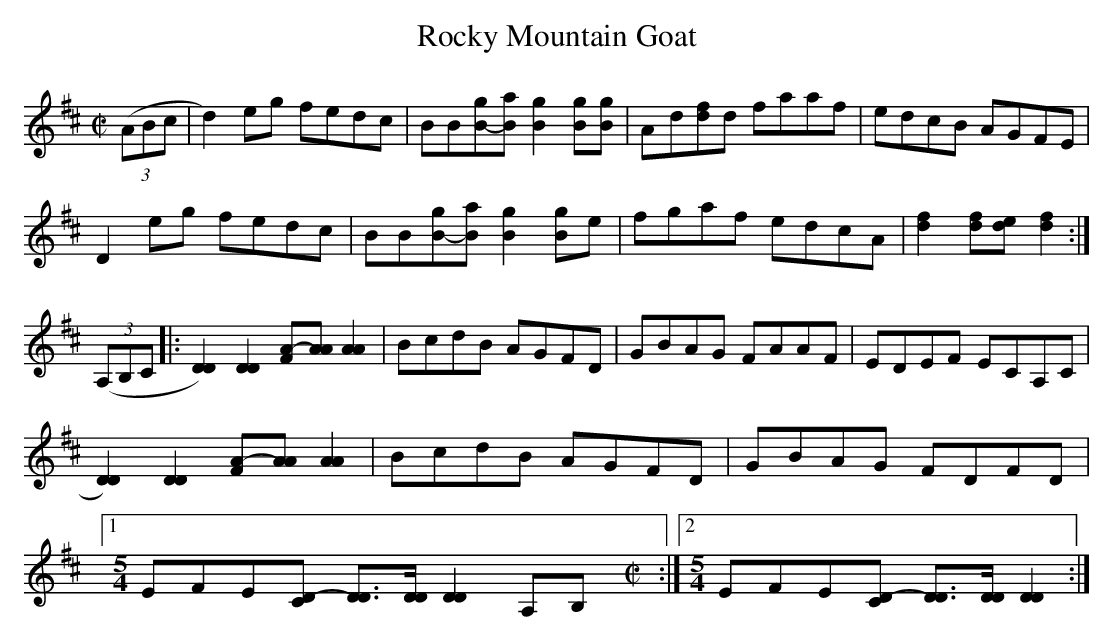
X:1
T:Rocky Mountain Goat
M:C|
L:1/8
K:D
((3ABc|d2)eg fedc|BB[Bg]-[Ba] [B2g2][Bg][Bg]| A-d[df]d faaf|edcB AGFE|
D2 eg fedc|BB[Bg]-[Ba] [B2g2][Bg]e|f-gaf edcA|[d2f2][df][de] [d2f2]:|
((3A,B,C|:[D2D2]) [D2D2] [FA]-[AA] [A2A2]|BcdB AGFD|GBAG FAAF|EDEF ECA,C|
[D2D2]) [D2D2] [FA]-[AA] [A2A2]|BcdB AGFD|GBAG FDFD|1[M:5/4]EFE[CD]- [DD]>[DD] [D2D2]A,B,[M:C|]:|2 [M:5/4]EFE[CD]- [DD]>[DD] [D2D2]:|
